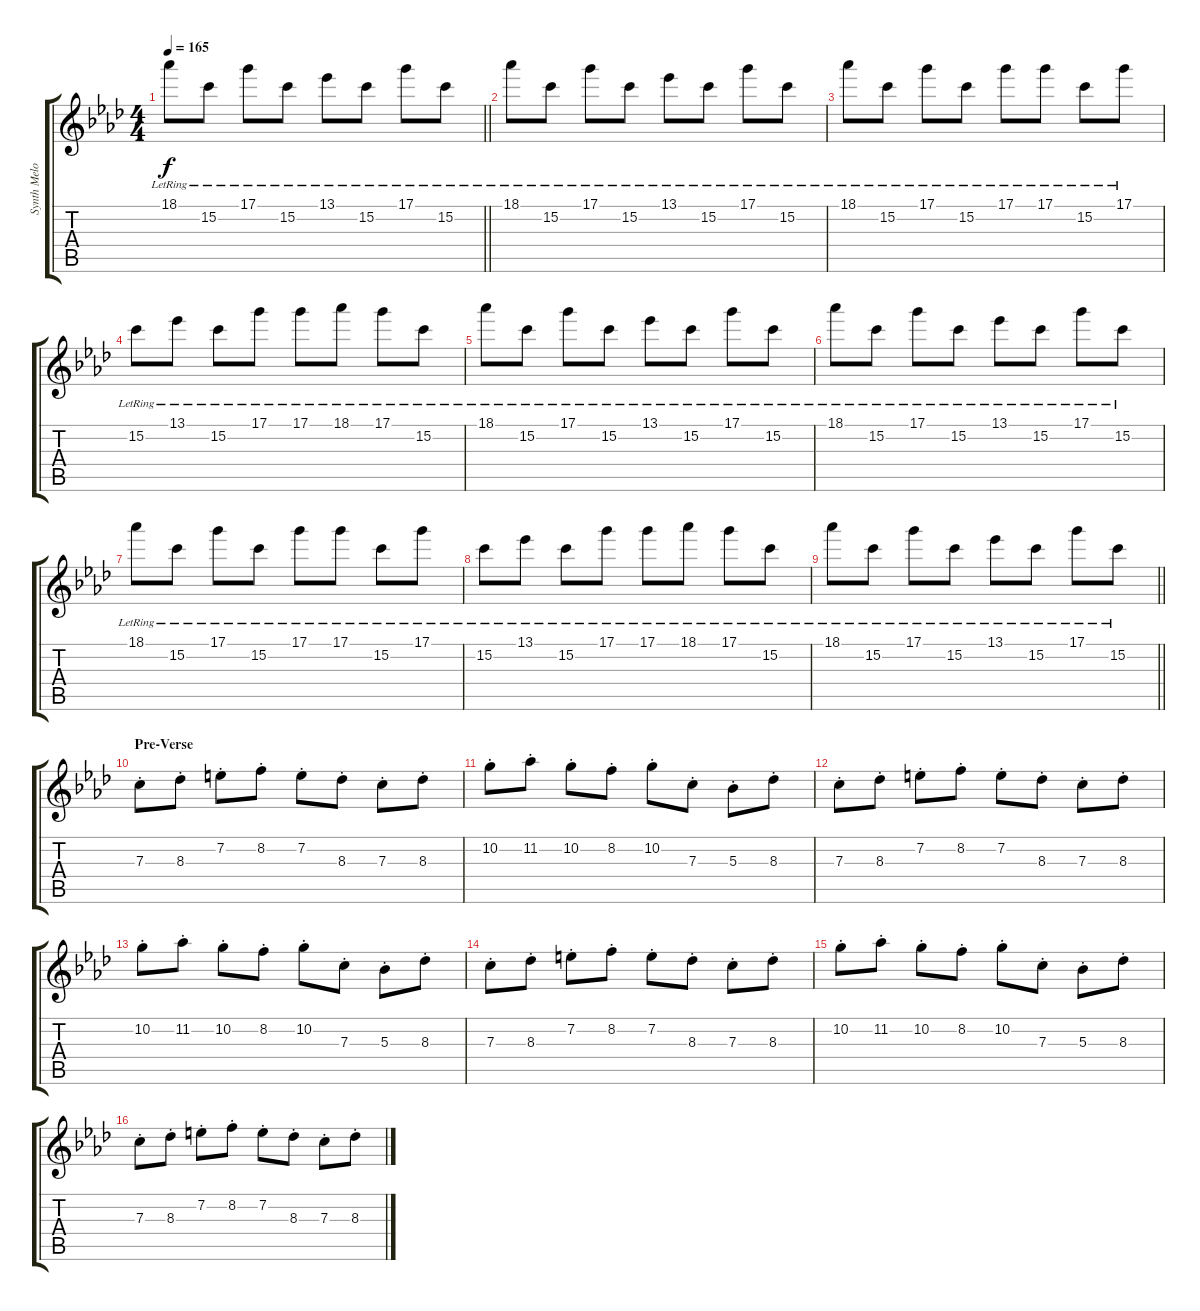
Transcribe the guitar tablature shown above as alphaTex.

\track ("Synth Melody Echoes" "Synth Melo") {instrument pad3polysynth}
\staff {score tabs}
\tuning (D5 A4 F4 C4 G3 C3) {hide}
\ts (4 4)
\tempo 165
\clef g2
\barLineRight lightlight
\ks ab
18.1{lr}.8{dy f} 15.2{lr}.8 17.1{lr}.8 15.2{lr}.8 13.1{lr}.8 15.2{lr}.8 17.1{lr}.8 15.2{lr}.8 |
\section ("" "")
18.1{lr}.8 15.2{lr}.8 17.1{lr}.8 15.2{lr}.8 13.1{lr}.8 15.2{lr}.8 17.1{lr}.8 15.2{lr}.8 |
18.1{lr}.8 15.2{lr}.8 17.1{lr}.8 15.2{lr}.8 17.1{lr}.8 17.1{lr}.8 15.2{lr}.8 17.1{lr}.8 |
15.2{lr}.8 13.1{lr}.8 15.2{lr}.8 17.1{lr}.8 17.1{lr}.8 18.1{lr}.8 17.1{lr}.8 15.2{lr}.8 |
18.1{lr}.8 15.2{lr}.8 17.1{lr}.8 15.2{lr}.8 13.1{lr}.8 15.2{lr}.8 17.1{lr}.8 15.2{lr}.8 |
18.1{lr}.8 15.2{lr}.8 17.1{lr}.8 15.2{lr}.8 13.1{lr}.8 15.2{lr}.8 17.1{lr}.8 15.2{lr}.8 |
18.1{lr}.8 15.2{lr}.8 17.1{lr}.8 15.2{lr}.8 17.1{lr}.8 17.1{lr}.8 15.2{lr}.8 17.1{lr}.8 |
15.2{lr}.8 13.1{lr}.8 15.2{lr}.8 17.1{lr}.8 17.1{lr}.8 18.1{lr}.8 17.1{lr}.8 15.2{lr}.8 |
\barLineRight lightlight
18.1{lr}.8 15.2{lr}.8 17.1{lr}.8 15.2{lr}.8 13.1{lr}.8 15.2{lr}.8 17.1{lr}.8 15.2{lr}.8 |
\section ("" "Pre-Verse")
7.3{st}.8 8.3{st}.8 7.2{st}.8 8.2{st}.8 7.2{st}.8 8.3{st}.8 7.3{st}.8 8.3{st}.8 |
10.2{st}.8 11.2{st}.8 10.2{st}.8 8.2{st}.8 10.2{st}.8 7.3{st}.8 5.3{st}.8 8.3{st}.8 |
7.3{st}.8 8.3{st}.8 7.2{st}.8 8.2{st}.8 7.2{st}.8 8.3{st}.8 7.3{st}.8 8.3{st}.8 |
10.2{st}.8 11.2{st}.8 10.2{st}.8 8.2{st}.8 10.2{st}.8 7.3{st}.8 5.3{st}.8 8.3{st}.8 |
7.3{st}.8 8.3{st}.8 7.2{st}.8 8.2{st}.8 7.2{st}.8 8.3{st}.8 7.3{st}.8 8.3{st}.8 |
10.2{st}.8 11.2{st}.8 10.2{st}.8 8.2{st}.8 10.2{st}.8 7.3{st}.8 5.3{st}.8 8.3{st}.8 |
7.3{st}.8 8.3{st}.8 7.2{st}.8 8.2{st}.8 7.2{st}.8 8.3{st}.8 7.3{st}.8 8.3{st}.8
